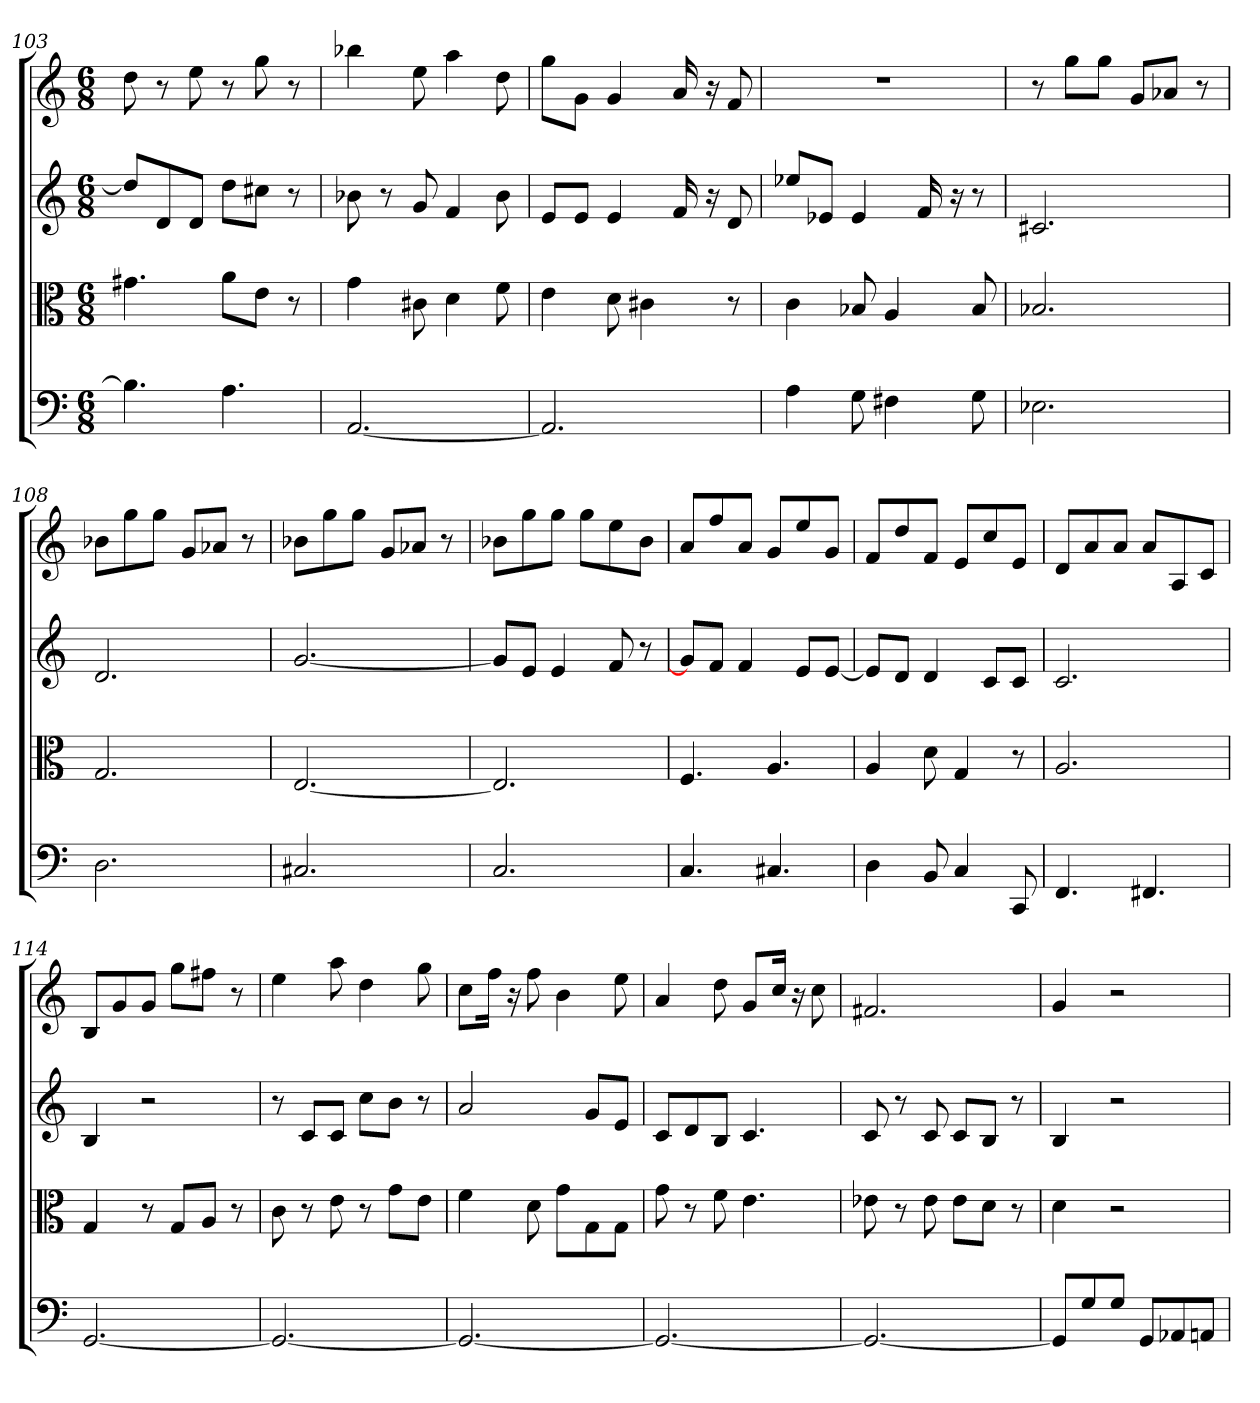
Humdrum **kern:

**kern	**kern	**kern	**kern
*part4	*part3	*part2	*part1
*staff4	*staff3	*staff2	*staff1
*clefF4	*clefC3	*clefG2	*clefG2
*k[]	*k[]	*k[]	*k[]
*C:	*C:	*C:	*C:
*M6/8	*M6/8	*M6/8	*M6/8
=103	=103	=103	=103
4.B-]	4.g#X	8dd/L]	8dd
.	.	8d/	8r
.	.	8d/J	8ee
4.A	8a\L	8dd\L	8r
.	8e\J	8cc#X\J	8gg
.	8r	8r	8r
=104	=104	=104	=104
[2.AA	4g	8b-X	4bb-X
.	.	8r	.
.	8c#X	8g	8ee
.	4d	4f	4aa
.	8f	8b-	8dd
=105	=105	=105	=105
2.AA]	4e	8e/L	8gg\L
.	.	8e/J	8g\J
.	8d	4e	4g
.	4c#X	.	.
.	.	16f	16a
.	.	16r	16r
.	8r	8d	8f
=106	=106	=106	=106
4A	4c	8ee-X/L	2.r
.	.	8e-X/J	.
8G	8B-X	4e-	.
4F#X	4A	.	.
.	.	16f	.
.	.	16r	.
8G	8B-	8r	.
=107	=107	=107	=107
2.E-X	2.B-X	2.c#X	8r
.	.	.	8gg\L
.	.	.	8gg\J
.	.	.	8g/L
.	.	.	8a-X/J
.	.	.	8r
=108	=108	=108	=108
2.D	2.G	2.d	8b-X\L
.	.	.	8gg\
.	.	.	8gg\J
.	.	.	8g/L
.	.	.	8a-X/J
.	.	.	8r
=109	=109	=109	=109
2.C#X	[2.E	[2.g	8b-X\L
.	.	.	8gg\
.	.	.	8gg\J
.	.	.	8g/L
.	.	.	8a-X/J
.	.	.	8r
=110	=110	=110	=110
2.C	2.E]	8g/L]	8b-X\L
.	.	8e/J	8gg\
.	.	4e	8gg\J
.	.	.	8gg\L
.	.	8f	8ee\
.	.	8r	8b-\J
=111	=111	=111	=111
4.C	4.F	8g/L]	8a/L
.	.	8f/J	8ff/
.	.	4f	8a/J
4.C#X	4.A	.	8g/L
.	.	8e/L	8ee/
.	.	[8e/J	8g/J
=112	=112	=112	=112
4D	4A	8e/L]	8f/L
.	.	8d/J	8dd/
8BB	8d	4d	8f/J
4C	4G	.	8e/L
.	.	8c/L	8cc/
8CC	8r	8c/J	8e/J
=113	=113	=113	=113
4.FF	2.A	2.c	8d/L
.	.	.	8a/
.	.	.	8a/J
4.FF#X	.	.	8a/L
.	.	.	8A/
.	.	.	8c/J
=114	=114	=114	=114
[2.GG	4G	4B	8B/L
.	.	.	8g/
.	8r	2r	8g/J
.	8G/L	.	8gg\L
.	8A/J	.	8ff#X\J
.	8r	.	8r
=115	=115	=115	=115
2.GG_	8c	8r	4ee
.	8r	8c/L	.
.	8e	8c/J	8aa
.	8r	8cc\L	4dd
.	8g\L	8b\J	.
.	8e\J	8r	8gg
=116	=116	=116	=116
2.GG_	4f	2a	8cc\L
.	.	.	16ff\Jk
.	.	.	16r
.	8d	.	8ff
.	8g\L	.	4b
.	8G\	8g/L	.
.	8G\J	8e/J	8ee
=117	=117	=117	=117
2.GG_	8g	8c/L	4a
.	8r	8d/	.
.	8f	8B/J	8dd
.	4.e	4.c	8g/L
.	.	.	16cc/Jk
.	.	.	16r
.	.	.	8cc
=118	=118	=118	=118
2.GG_	8e-X	8c	2.f#X
.	8r	8r	.
.	8e-	8c	.
.	8e-\L	8c/L	.
.	8d\J	8B/J	.
.	8r	8r	.
=119	=119	=119	=119
8GG/L]	4d	4B	4g
8G/	.	.	.
8G/J	2r	2r	2r
8GG/L	.	.	.
8AA-X/	.	.	.
8AAn/J	.	.	.
=	=	=	=
*-	*-	*-	*-
